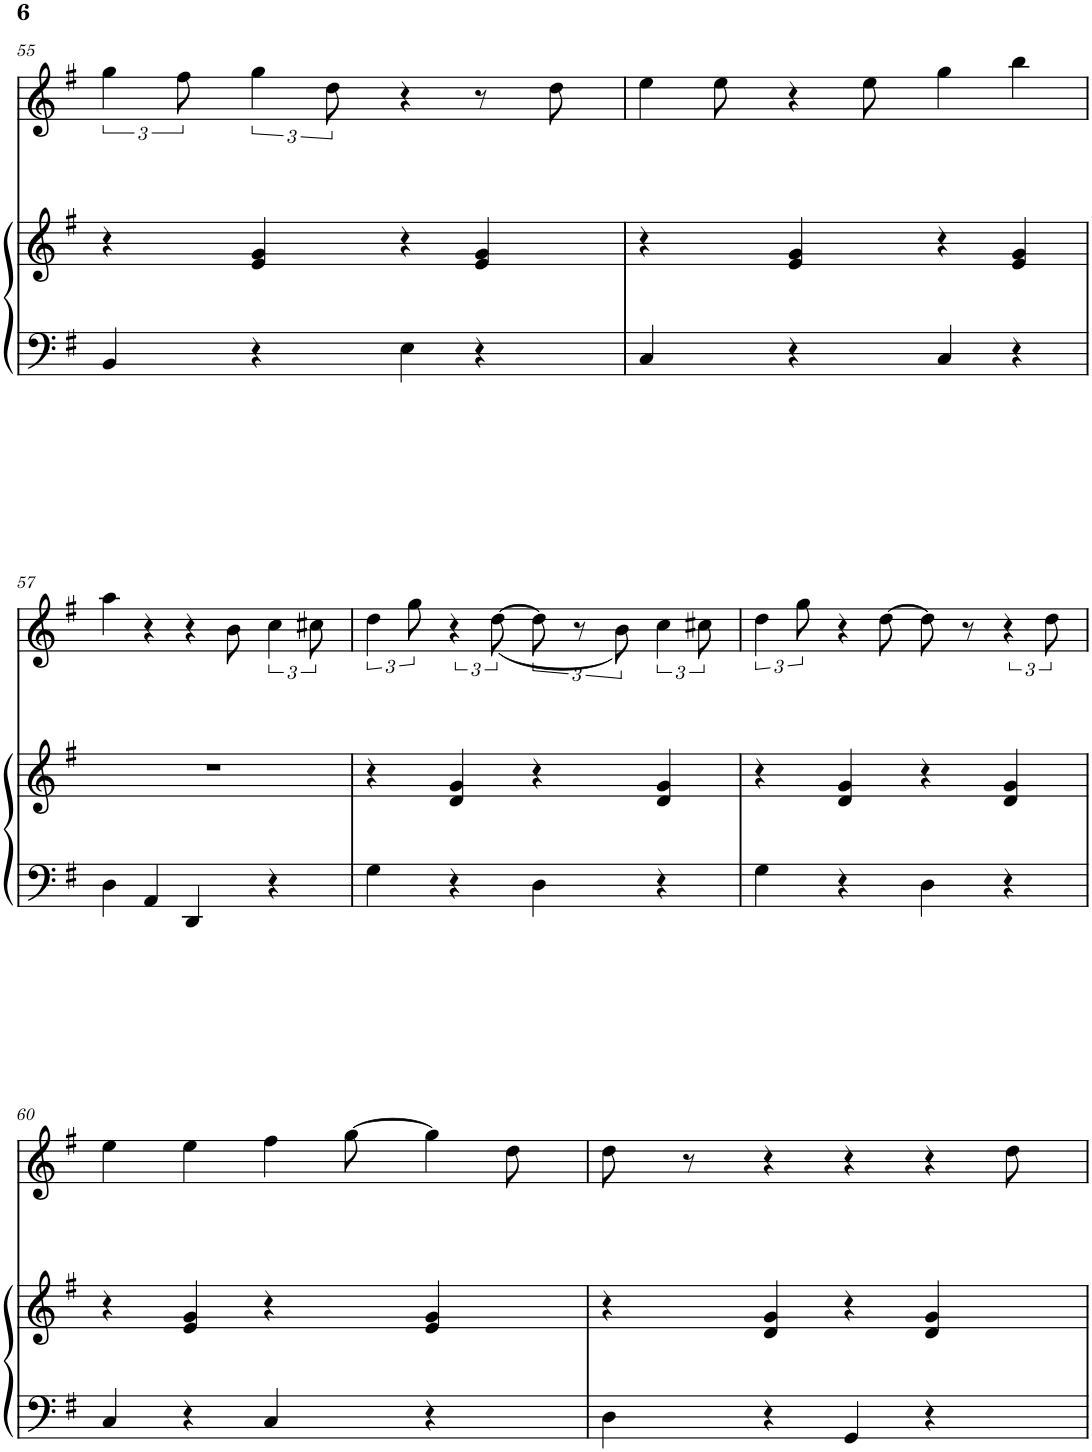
**kern	**kern	**kern
*part2	*part2	*part1
*staff3	*staff2	*staff1
*I"Piano	*	*I"Voice
*I'Pno	*	*I'V
!!LO:PB:g=z
*clefF4	*clefG2	*clefG2
*k[f#]	*k[f#]	*k[f#]
*M4/4	*M4/4	*M4/4
=55	=55	=55
4BB/	4r	6gg\
.	.	12ff#\
4r	4e/ 4g/	6gg\
.	.	12dd\
4E\	4r	4r
4r	4e/ 4g/	8r
.	.	8dd\
=56	=56	=56
4C/	4r	4ee\
8ryy	8ryy	8ee\
4r	4e/ 4g/	4r
8ryy	8ryy	8ee\
4C/	4r	4gg\
4r	4e/ 4g/	4bb\
!!LO:LB:g=z
=57	=57	=57
4D\	1r	4aa\
4AA/	.	4r
4DD/	.	4r
8ryy	.	8b\
8r	.	[8cc\
8ryy	8ryy	24ryy
.	.	12cc#X\
=58	=58	=58
4G\	4r	6dd\
.	.	24cc\]
.	.	12gg\
8r	4d/ 4g/	.
.	.	6r
4r	.	.
.	.	(<[>12dd\
.	4r	.
.	.	12dd\]
4D\	.	12r
.	.	12b\)
.	4d/ 4g/	.
.	.	6cc\
4r	.	.
.	.	12cc#X\
.	8ryy	.
.	.	12ryy
=59	=59	=59
4G\	4r	6dd\
.	.	12gg\
4r	4d/ 4g/	4r
8ryy	8ryy	[>8dd\
4D\	4r	8dd\]
.	.	8r
8r	[8d/ [8g/	8r
8ryy	8ryy	24ryy
.	.	12dd\
!!LO:LB:g=z
=60	=60	=60
4C/	4r	4ee\
8r	8d/] 8g/]	24r
.	.	4ee\
4r	4e/ 4g/	.
.	.	4ff#\
4C/	4r	.
.	.	[>8gg\
8ryy	8ryy	.
.	.	8gg\_
8r	[8e/ [8g/	.
.	.	12ryy
8ryy	8ryy	8dd\
=61	=61	=61
4D\	4r	8dd\
.	.	8gg\]
8r	8e/] 8g/]	8r
4r	4d/ 4g/	4r
4GG/	4r	4r
4r	4d/ 4g/	4r
8ryy	8ryy	8dd\
=	=	=
*-	*-	*-
